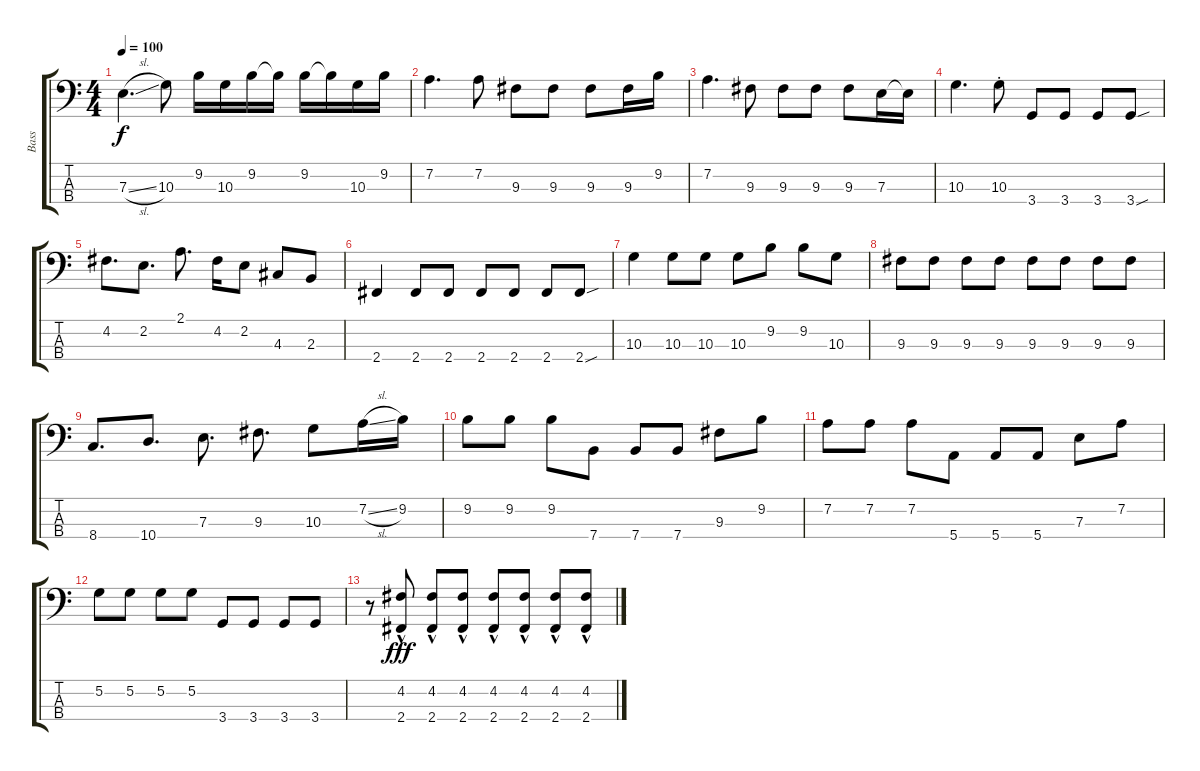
\track ("Bass" "Bass") {instrument electricbasspick}
\staff {score tabs}
\tuning (G2 D2 A1 E1) {hide}
\ts (4 4)
\tempo 100
\clef f4
\ks c
7.3{sl}.4{d dy f} 10.3.8 9.2.16 10.3.16 9.2.16 9.2{t}.16 9.2.16 9.2{t}.16 10.3.16 9.2.16 |
7.2.4{d} 7.2.8 9.3.8 9.3.8 9.3.8 9.3.16 9.2.16 |
7.2.4{d} 9.3.8 9.3.8 9.3.8 9.3.8 7.3.16 7.3{t}.16 |
10.3.4{d} 10.3{st}.8 3.4.8 3.4.8 3.4.8 3.4{sou}.8 |
4.2.8{d} 2.2.8{d} 2.1.8{d} 4.2.16 2.2.8 4.3.8 2.3.8 |
2.4.4 2.4.8 2.4.8 2.4.8 2.4.8 2.4.8 2.4{sou}.8 |
10.3.4 10.3.8 10.3.8 10.3.8 9.2.8 9.2.8 10.3.8 |
9.3.8 9.3.8 9.3.8 9.3.8 9.3.8 9.3.8 9.3.8 9.3.8 |
8.4.8{d} 10.4.8{d} 7.3.8{d} 9.3.8{d} 10.3.8 7.2{sl}.16 9.2.16 |
9.2.8 9.2.8 9.2.8 7.4.8 7.4.8 7.4.8 9.3.8 9.2.8 |
7.2.8 7.2.8 7.2.8 5.4.8 5.4.8 5.4.8 7.3.8 7.2.8 |
5.2.8 5.2.8 5.2.8 5.2.8 3.4.8 3.4.8 3.4.8 3.4.8 |
r.8 (4.2{hac} 2.4{hac}).8{dy fff} (4.2{hac} 2.4{hac}).8 (4.2{hac} 2.4{hac}).8 (4.2{hac} 2.4{hac}).8 (4.2{hac} 2.4{hac}).8 (4.2{hac} 2.4{hac}).8 (4.2{hac} 2.4{hac}).8
